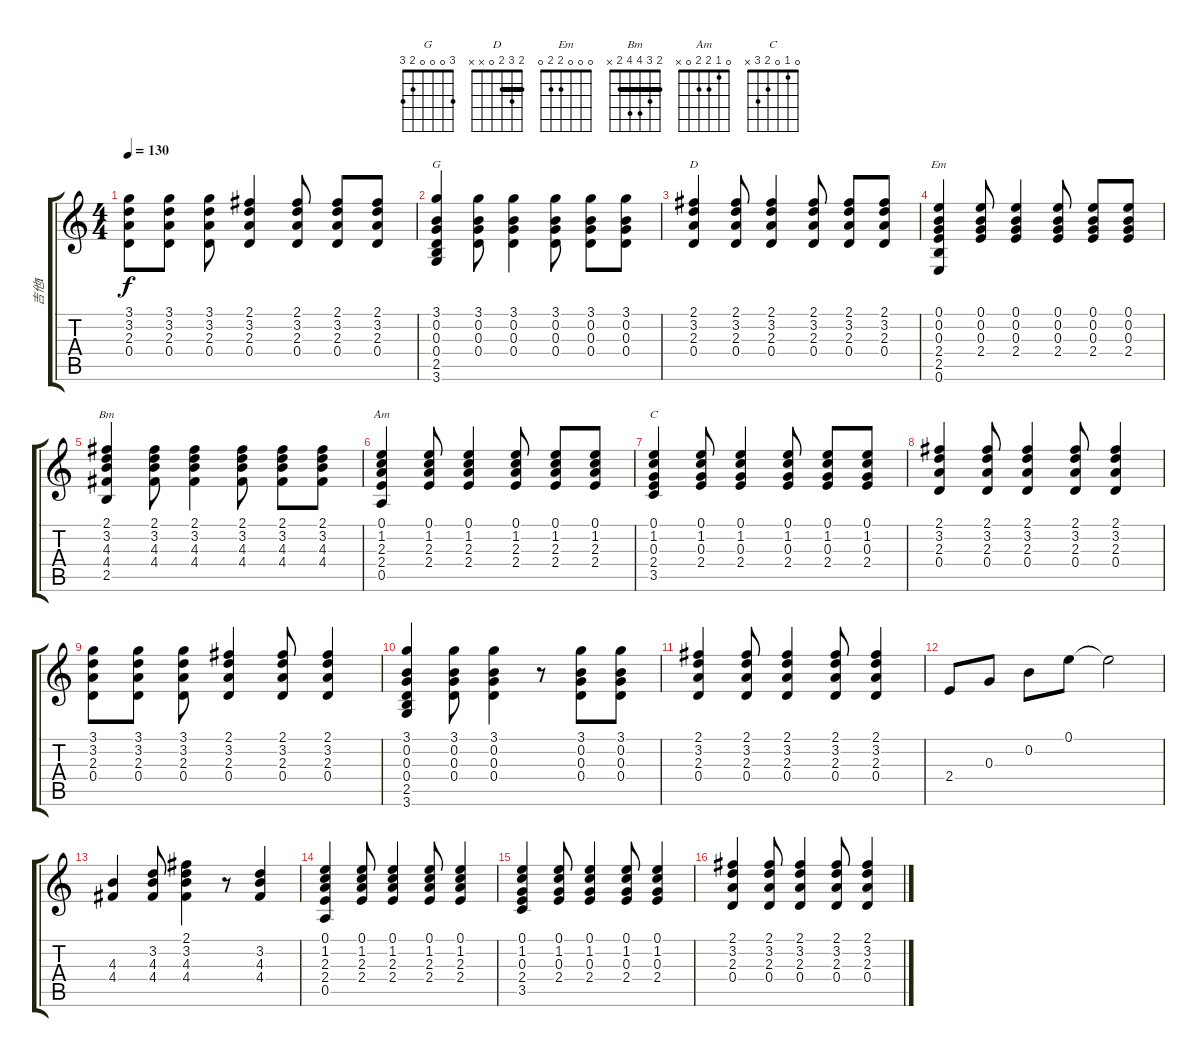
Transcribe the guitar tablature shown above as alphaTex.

\track ("吉他I" "吉他I") {instrument acousticguitarnylon}
\staff {score tabs}
\tuning (E4 B3 G3 D3 A2 E2) {hide}
\chord ("G" 3 0 0 0 2 3)
\chord ("D" 2 3 2 0 x x) {barre 2}
\chord ("Em" 0 0 0 2 2 0)
\chord ("Bm" 2 3 4 4 2 x) {barre 2}
\chord ("Am" 0 1 2 2 0 x)
\chord ("C" 0 1 0 2 3 x)
\ts (4 4)
\tempo 130
\clef g2
\ks c
(3.1 3.2 2.3 0.4).8{dy f} (3.1 3.2 2.3 0.4).8 (3.1 3.2 2.3 0.4).8 (2.1 3.2 2.3 0.4).4 (2.1 3.2 2.3 0.4).8 (2.1 3.2 2.3 0.4).8 (2.1 3.2 2.3 0.4).8 |
(3.1 0.2 0.3 0.4 2.5 3.6).4{ch "G"} (3.1 0.2 0.3 0.4).8 (3.1 0.2 0.3 0.4).4 (3.1 0.2 0.3 0.4).8 (3.1 0.2 0.3 0.4).8 (3.1 0.2 0.3 0.4).8 |
(2.1 3.2 2.3 0.4).4{ch "D"} (2.1 3.2 2.3 0.4).8 (2.1 3.2 2.3 0.4).4 (2.1 3.2 2.3 0.4).8 (2.1 3.2 2.3 0.4).8 (2.1 3.2 2.3 0.4).8 |
(0.1 0.2 0.3 2.4 2.5 0.6).4{ch "Em"} (0.1 0.2 0.3 2.4).8 (0.1 0.2 0.3 2.4).4 (0.1 0.2 0.3 2.4).8 (0.1 0.2 0.3 2.4).8 (0.1 0.2 0.3 2.4).8 |
(2.1 3.2 4.3 4.4 2.5).4{ch "Bm"} (2.1 3.2 4.3 4.4).8 (2.1 3.2 4.3 4.4).4 (2.1 3.2 4.3 4.4).8 (2.1 3.2 4.3 4.4).8 (2.1 3.2 4.3 4.4).8 |
(0.1 1.2 2.3 2.4 0.5).4{ch "Am"} (0.1 1.2 2.3 2.4).8 (0.1 1.2 2.3 2.4).4 (0.1 1.2 2.3 2.4).8 (0.1 1.2 2.3 2.4).8 (0.1 1.2 2.3 2.4).8 |
(0.1 1.2 0.3 2.4 3.5).4{ch "C"} (0.1 1.2 0.3 2.4).8 (0.1 1.2 0.3 2.4).4 (0.1 1.2 0.3 2.4).8 (0.1 1.2 0.3 2.4).8 (0.1 1.2 0.3 2.4).8 |
(2.1 3.2 2.3 0.4).4 (2.1 3.2 2.3 0.4).8 (2.1 3.2 2.3 0.4).4 (2.1 3.2 2.3 0.4).8 (2.1 3.2 2.3 0.4).4 |
(3.1 3.2 2.3 0.4).8 (3.1 3.2 2.3 0.4).8 (3.1 3.2 2.3 0.4).8 (2.1 3.2 2.3 0.4).4 (2.1 3.2 2.3 0.4).8 (2.1 3.2 2.3 0.4).4 |
(3.1 0.2 0.3 0.4 2.5 3.6).4 (3.1 0.2 0.3 0.4).8 (3.1 0.2 0.3 0.4).4 r.8 (3.1 0.2 0.3 0.4).8 (3.1 0.2 0.3 0.4).8 |
(2.1 3.2 2.3 0.4).4 (2.1 3.2 2.3 0.4).8 (2.1 3.2 2.3 0.4).4 (2.1 3.2 2.3 0.4).8 (2.1 3.2 2.3 0.4).4 |
2.4.8 0.3.8 0.2.8 0.1.8 0.1{t}.2 |
(4.3 4.4).4 (3.2 4.3 4.4).8 (2.1 3.2 4.3 4.4).4 r.8 (3.2 4.3 4.4).4 |
(0.1 1.2 2.3 2.4 0.5).4 (0.1 1.2 2.3 2.4).8 (0.1 1.2 2.3 2.4).4 (0.1 1.2 2.3 2.4).8 (0.1 1.2 2.3 2.4).4 |
(0.1 1.2 0.3 2.4 3.5).4 (0.1 1.2 0.3 2.4).8 (0.1 1.2 0.3 2.4).4 (0.1 1.2 0.3 2.4).8 (0.1 1.2 0.3 2.4).4 |
(2.1 3.2 2.3 0.4).4 (2.1 3.2 2.3 0.4).8 (2.1 3.2 2.3 0.4).4 (2.1 3.2 2.3 0.4).8 (2.1 3.2 2.3 0.4).4
